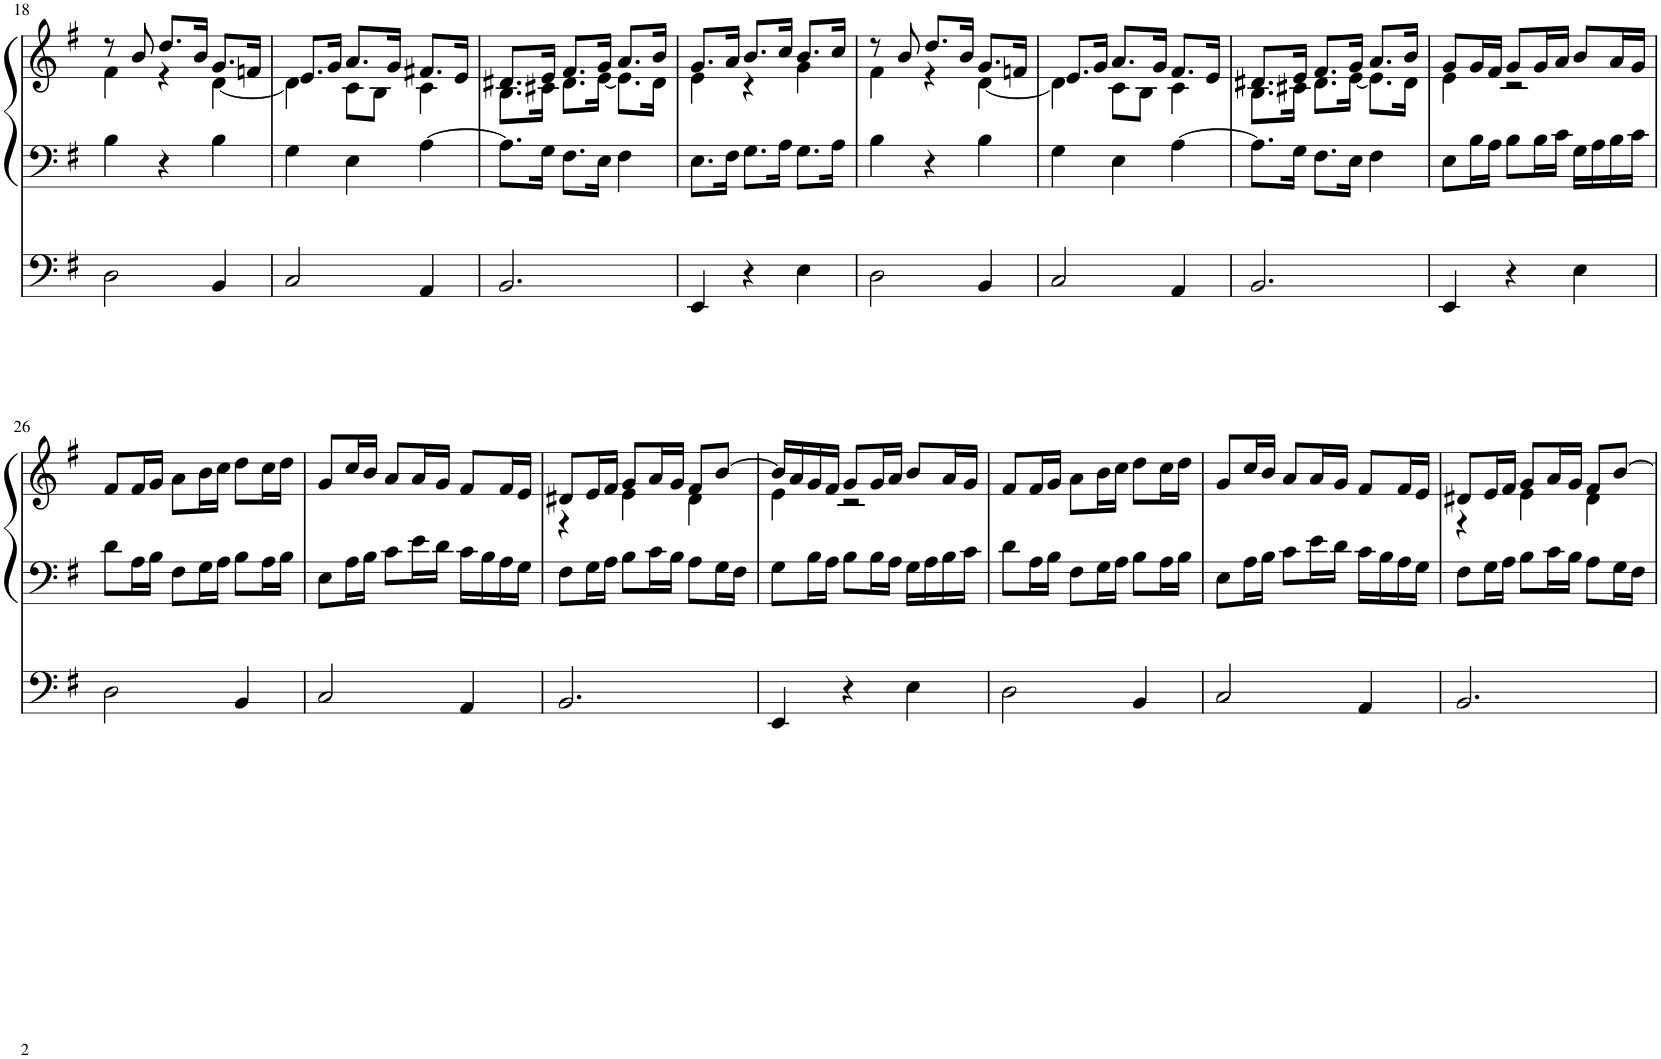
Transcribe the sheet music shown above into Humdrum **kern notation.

**kern	**kern	**kern
*part1	*part1	*part1
*staff3	*staff2	*staff1
*I"Pipe Organ	*	*
*I'P Org	*	*
!!LO:PB:g=z
*clefF4	*clefF4	*clefG2
*k[f#]	*k[f#]	*k[f#]
*M3/4	*M3/4	*M3/4
=18	=18	=18
*	*	*^
2D\	4B\	8r	4f#\
.	.	8b/	.
.	4r	8.dd/L	4r
.	.	16b/Jk	.
4BB/	4B\	8.g/L	[4d\
.	.	16fn/Jk	.
=19	=19	=19	=19
2C/	4G\	8.e/L	4d\]
.	.	16g/Jk	.
.	4E\	8.a/L	8c\L
.	.	.	8B\J
.	.	16g/Jk	.
4AA/	[4A\	8.f#X/L	4c\
.	.	16e/Jk	.
=20	=20	=20	=20
2.BB/	8.A\L]	8.d#X/L	8.B\L
.	16G\Jk	16e/Jk	16c#X\Jk
.	8.F#\L	8.f#/L	8.d#\L
.	16E\Jk	16g/Jk	[16e\Jk
.	4F#\	8.a/L	8.e\L]
.	.	16b/Jk	16d#\Jk
=21	=21	=21	=21
4EE/	8.E\L	8.g/L	4e\
.	16F#\Jk	16a/Jk	.
4r	8.G\L	8.b/L	4r
.	16A\Jk	16cc/Jk	.
4E\	8.G\L	8.b/L	4g\
.	16A\Jk	16cc/Jk	.
=22	=22	=22	=22
2D\	4B\	8r	4f#\
.	.	8b/	.
.	4r	8.dd/L	4r
.	.	16b/Jk	.
4BB/	4B\	8.g/L	[4d\
.	.	16fn/Jk	.
=23	=23	=23	=23
2C/	4G\	8.e/L	4d\]
.	.	16g/Jk	.
.	4E\	8.a/L	8c\L
.	.	.	8B\J
.	.	16g/Jk	.
4AA/	[4A\	8.f#/L	4c\
.	.	16e/Jk	.
=24	=24	=24	=24
2.BB/	8.A\L]	8.d#X/L	8.B\L
.	16G\Jk	16e/Jk	16c#X\Jk
.	8.F#\L	8.f#/L	8.d#\L
.	16E\Jk	16g/Jk	[16e\Jk
.	4F#\	8.a/L	8.e\L]
.	.	16b/Jk	16d#\Jk
=25	=25	=25	=25
4EE/	8E\L	8g/L	4e\
.	16B\L	16g/L	.
.	16A\JJ	16f#/JJ	.
4r	8B\L	8g/L	2r
.	16B\L	16g/L	.
.	16c\JJ	16a/JJ	.
4E\	16G\LL	8b/L	.
.	16A\	.	.
.	16B\	16a/L	.
.	16c\JJ	16g/JJ	.
*	*	*v	*v
!!LO:LB:g=z
=26	=26	=26
2D\	8d\L	8f#/L
.	16A\L	16f#/L
.	16B\JJ	16g/JJ
.	8F#\L	8a\L
.	16G\L	16b\L
.	16A\JJ	16cc\JJ
4BB/	8B\L	8dd\L
.	16A\L	16cc\L
.	16B\JJ	16dd\JJ
=27	=27	=27
2C/	8E\L	8g/L
.	16A\L	16cc/L
.	16B\JJ	16b/JJ
.	8c\L	8a/L
.	16e\L	16a/L
.	16d\JJ	16g/JJ
4AA/	16c\LL	8f#/L
.	16B\	.
.	16A\	16f#/L
.	16G\JJ	16e/JJ
=28	=28	=28
*	*	*^
2.BB/	8F#\L	8d#X/L	4r
.	16G\L	16e/L	.
.	16A\JJ	16f#/JJ	.
.	8B\L	8g/L	4e\
.	16c\L	16a/L	.
.	16B\JJ	16g/JJ	.
.	8A\L	8f#/L	4d#\
.	16G\L	[8b/J	.
.	16F#\JJ	.	.
=29	=29	=29	=29
4EE/	8G\L	16b/LL]	4e\
.	.	16a/	.
.	16B\L	16g/	.
.	16A\JJ	16f#/JJ	.
4r	8B\L	8g/L	2r
.	16B\L	16g/L	.
.	16A\JJ	16a/JJ	.
4E\	16G\LL	8b/L	.
.	16A\	.	.
.	16B\	16a/L	.
.	16c\JJ	16g/JJ	.
*	*	*v	*v
=30	=30	=30
2D\	8d\L	8f#/L
.	16A\L	16f#/L
.	16B\JJ	16g/JJ
.	8F#\L	8a\L
.	16G\L	16b\L
.	16A\JJ	16cc\JJ
4BB/	8B\L	8dd\L
.	16A\L	16cc\L
.	16B\JJ	16dd\JJ
=31	=31	=31
2C/	8E\L	8g/L
.	16A\L	16cc/L
.	16B\JJ	16b/JJ
.	8c\L	8a/L
.	16e\L	16a/L
.	16d\JJ	16g/JJ
4AA/	16c\LL	8f#/L
.	16B\	.
.	16A\	16f#/L
.	16G\JJ	16e/JJ
=32	=32	=32
*	*	*^
2.BB/	8F#\L	8d#X/L	4r
.	16G\L	16e/L	.
.	16A\JJ	16f#/JJ	.
.	8B\L	8g/L	4e\
.	16c\L	16a/L	.
.	16B\JJ	16g/JJ	.
.	8A\L	8f#/L	4d#\
.	16G\L	[8b/J	.
.	16F#\JJ	.	.
*	*	*v	*v
=	=	=
*-	*-	*-
